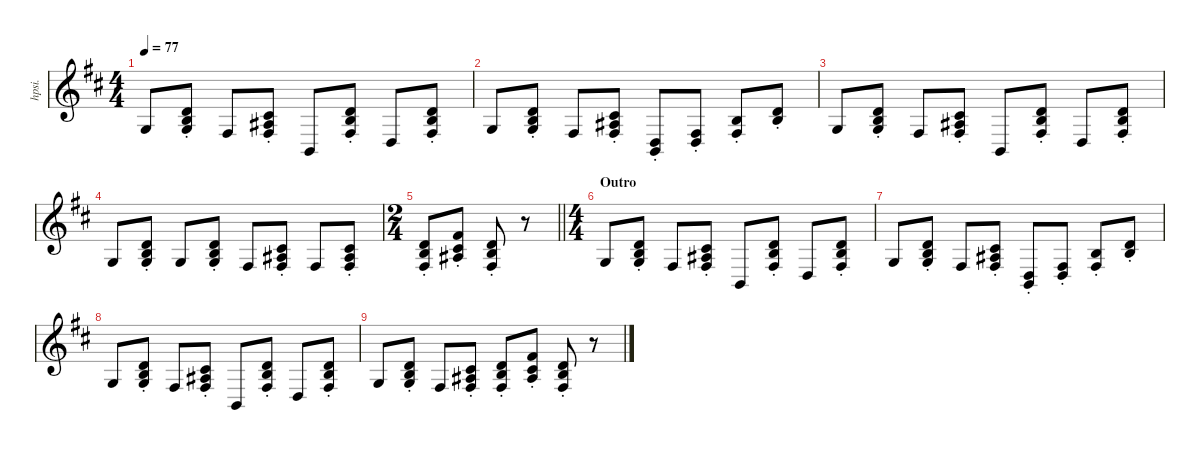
\defaultSystemsLayout 4
\hideDynamics
\bracketExtendMode nobrackets
\otherSystemsTrackNameOrientation horizontal
\track ("Harpsichord 1" "hpsi.") {defaultSystemsLayout 4 instrument harpsichord}
\staff {score}
\tuning (E4 B3 G3 D3 A2 E2)
\ts (4 4)
\tempo 77
\clef g2
\ks bminor
0.3{acc forcenatural}.8{dy f} (5.4{st acc forcenatural} 7.3{st acc forcenatural} 0.2{st acc forcenatural}).8 4.4{acc #}.8 (4.4{st acc #} 3.3{st acc #} 2.2{st acc #}).8 2.5{acc forcenatural}.8 (4.4{st acc #} 7.3{st acc forcenatural} 0.2{st acc forcenatural}).8 0.4{acc forcenatural}.8 (4.4{st acc #} 7.3{st acc forcenatural} 0.2{st acc forcenatural}).8 |
0.3{acc forcenatural}.8 (5.4{st acc forcenatural} 7.3{st acc forcenatural} 0.2{st acc forcenatural}).8 4.4{acc #}.8 (4.4{st acc #} 3.3{st acc #} 2.2{st acc #}).8 (2.5{st acc forcenatural} 0.4{st acc forcenatural}).8 (9.5{st acc #} 0.4{st acc forcenatural}).8 (4.4{st acc #} 0.2{st acc forcenatural}).8 (7.3{st acc forcenatural} 0.2{st acc forcenatural}).8 |
0.3{acc forcenatural}.8 (5.4{st acc forcenatural} 7.3{st acc forcenatural} 0.2{st acc forcenatural}).8 4.4{acc #}.8 (4.4{st acc #} 3.3{st acc #} 2.2{st acc #}).8 2.5{acc forcenatural}.8 (4.4{st acc #} 7.3{st acc forcenatural} 0.2{st acc forcenatural}).8 0.4{acc forcenatural}.8 (4.4{st acc #} 7.3{st acc forcenatural} 0.2{st acc forcenatural}).8 |
0.3{acc forcenatural}.8 (5.4{st acc forcenatural} 7.3{st acc forcenatural} 0.2{st acc forcenatural}).8 0.3{acc forcenatural}.8 (5.4{st acc forcenatural} 7.3{st acc forcenatural} 0.2{st acc forcenatural}).8 4.4{acc #}.8 (4.4{st acc #} 3.3{st acc #} 2.2{st acc #}).8 4.4{acc #}.8 (4.4{st acc #} 3.3{st acc #} 2.2{st acc #}).8 |
\ts (2 4)
\beaming (8 2 2)
\barLineRight lightlight
(0.2{st acc forcenatural} 7.3{st acc forcenatural} 4.4{st acc #}).8 (3.3{st acc #} 2.2{st acc #} 2.1{st acc #}).8 (0.2{st acc forcenatural} 7.3{st acc forcenatural} 4.4{st acc #}).8 r.8 |
\ts (4 4)
\section ("" "Outro")
0.3{acc forcenatural}.8 (5.4{st acc forcenatural} 7.3{st acc forcenatural} 0.2{st acc forcenatural}).8 4.4{acc #}.8 (4.4{st acc #} 3.3{st acc #} 2.2{st acc #}).8 2.5{acc forcenatural}.8 (4.4{st acc #} 7.3{st acc forcenatural} 0.2{st acc forcenatural}).8 0.4{acc forcenatural}.8 (4.4{st acc #} 7.3{st acc forcenatural} 0.2{st acc forcenatural}).8 |
0.3{acc forcenatural}.8 (5.4{st acc forcenatural} 7.3{st acc forcenatural} 0.2{st acc forcenatural}).8 4.4{acc #}.8 (4.4{st acc #} 3.3{st acc #} 2.2{st acc #}).8 (2.5{st acc forcenatural} 0.4{st acc forcenatural}).8 (9.5{st acc #} 0.4{st acc forcenatural}).8 (4.4{st acc #} 0.2{st acc forcenatural}).8 (7.3{st acc forcenatural} 0.2{st acc forcenatural}).8 |
0.3{acc forcenatural}.8 (5.4{st acc forcenatural} 7.3{st acc forcenatural} 0.2{st acc forcenatural}).8 4.4{acc #}.8 (4.4{st acc #} 3.3{st acc #} 2.2{st acc #}).8 2.5{acc forcenatural}.8 (4.4{st acc #} 7.3{st acc forcenatural} 0.2{st acc forcenatural}).8 0.4{acc forcenatural}.8 (4.4{st acc #} 7.3{st acc forcenatural} 0.2{st acc forcenatural}).8 |
0.3{acc forcenatural}.8 (5.4{st acc forcenatural} 7.3{st acc forcenatural} 0.2{st acc forcenatural}).8 4.4{acc #}.8 (4.4{st acc #} 3.3{st acc #} 2.2{st acc #}).8 (4.4{st acc #} 7.3{st acc forcenatural} 0.2{st acc forcenatural}).8 (2.1{st acc #} 2.2{st acc #} 3.3{st acc #}).8 (4.4{st acc #} 7.3{st acc forcenatural} 0.2{st acc forcenatural}).8 r.8
